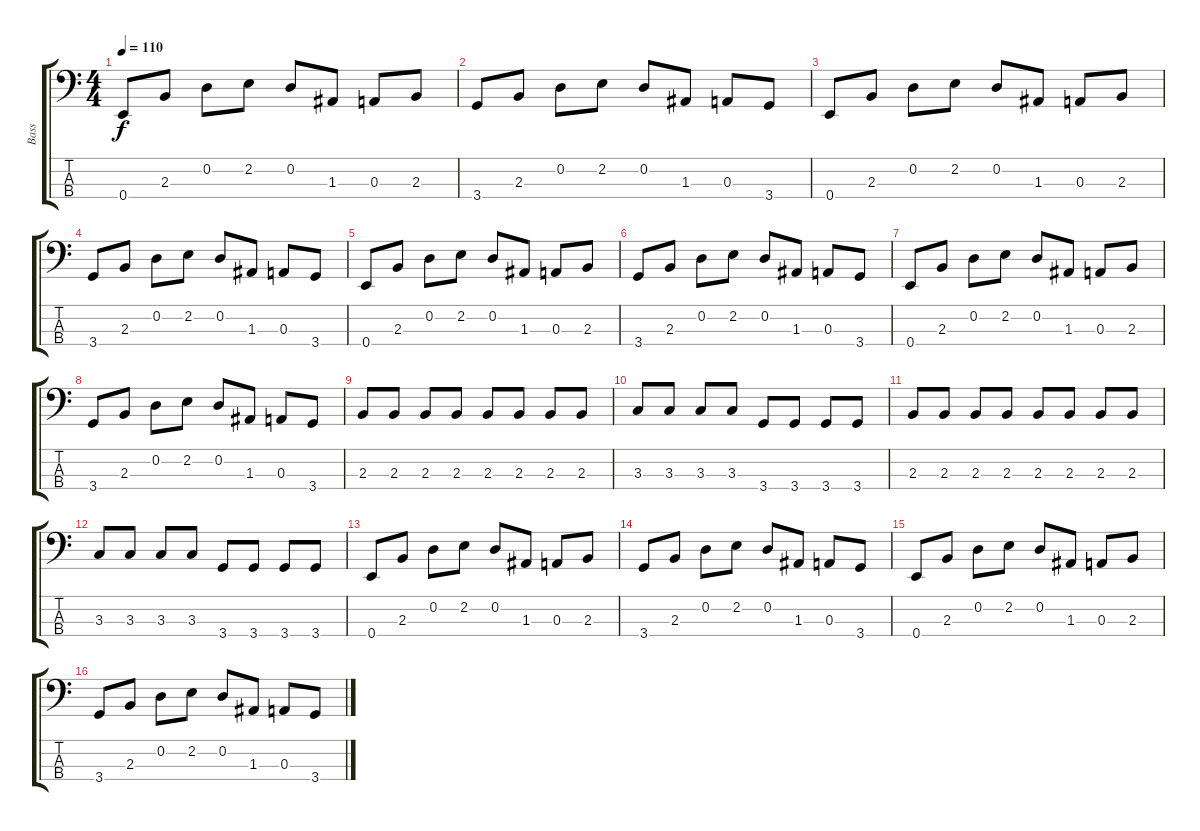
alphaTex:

\track ("Bass" "Bass") {instrument electricbassfinger}
\staff {score tabs}
\tuning (G2 D2 A1 E1) {hide}
\ts (4 4)
\tempo 110
\clef f4
\ks c
0.4.8{dy f} 2.3.8 0.2.8 2.2.8 0.2.8 1.3.8 0.3.8 2.3.8 |
3.4.8 2.3.8 0.2.8 2.2.8 0.2.8 1.3.8 0.3.8 3.4.8 |
0.4.8 2.3.8 0.2.8 2.2.8 0.2.8 1.3.8 0.3.8 2.3.8 |
3.4.8 2.3.8 0.2.8 2.2.8 0.2.8 1.3.8 0.3.8 3.4.8 |
0.4.8 2.3.8 0.2.8 2.2.8 0.2.8 1.3.8 0.3.8 2.3.8 |
3.4.8 2.3.8 0.2.8 2.2.8 0.2.8 1.3.8 0.3.8 3.4.8 |
0.4.8 2.3.8 0.2.8 2.2.8 0.2.8 1.3.8 0.3.8 2.3.8 |
3.4.8 2.3.8 0.2.8 2.2.8 0.2.8 1.3.8 0.3.8 3.4.8 |
2.3.8 2.3.8 2.3.8 2.3.8 2.3.8 2.3.8 2.3.8 2.3.8 |
3.3.8 3.3.8 3.3.8 3.3.8 3.4.8 3.4.8 3.4.8 3.4.8 |
2.3.8 2.3.8 2.3.8 2.3.8 2.3.8 2.3.8 2.3.8 2.3.8 |
3.3.8 3.3.8 3.3.8 3.3.8 3.4.8 3.4.8 3.4.8 3.4.8 |
0.4.8 2.3.8 0.2.8 2.2.8 0.2.8 1.3.8 0.3.8 2.3.8 |
3.4.8 2.3.8 0.2.8 2.2.8 0.2.8 1.3.8 0.3.8 3.4.8 |
0.4.8 2.3.8 0.2.8 2.2.8 0.2.8 1.3.8 0.3.8 2.3.8 |
3.4.8 2.3.8 0.2.8 2.2.8 0.2.8 1.3.8 0.3.8 3.4.8
